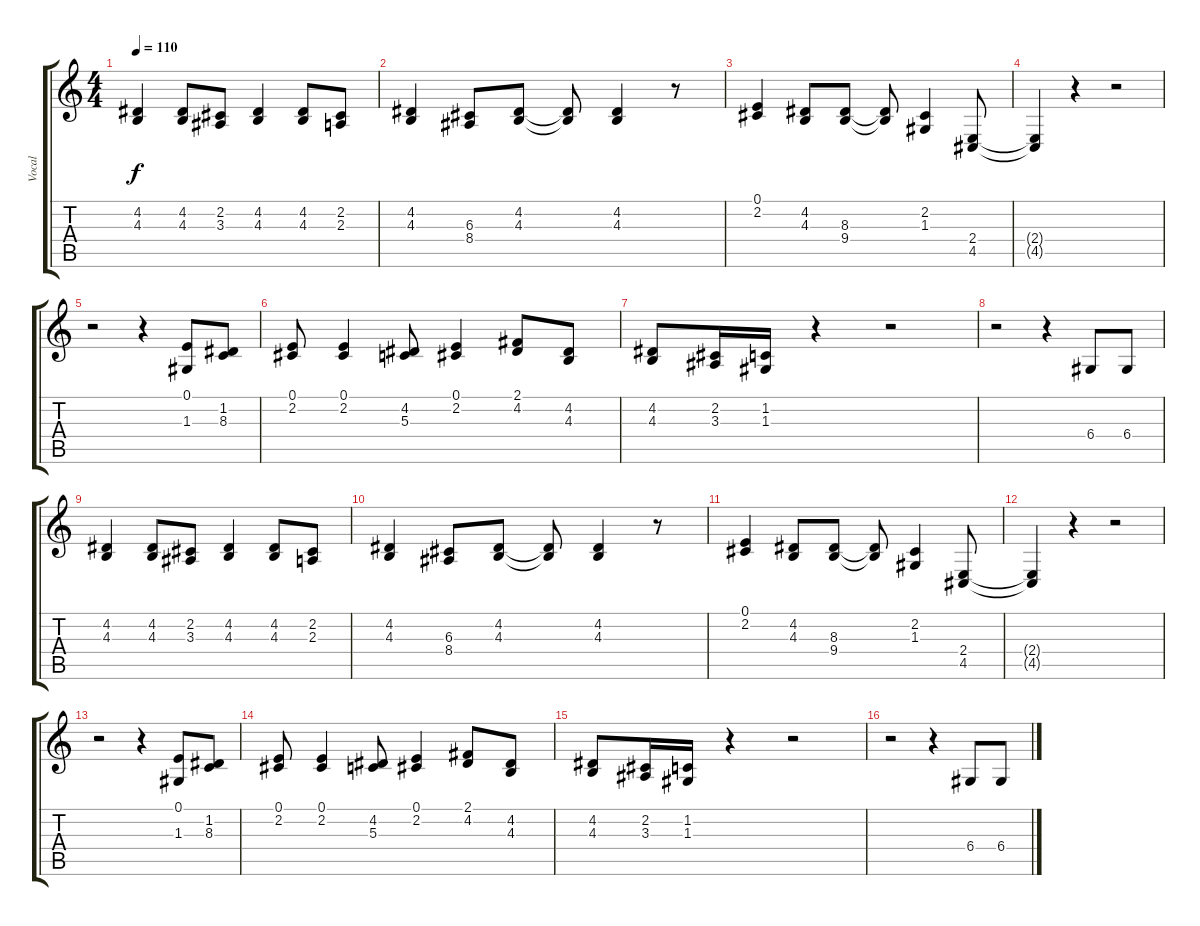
\track ("Vocal" "Vocal") {instrument lead8bassandlead}
\staff {score tabs}
\tuning (E4 B3 G3 D3 A2 E2) {hide}
\ts (4 4)
\tempo 110
\clef g2
\ks c
(4.2 4.3).4{dy f} (4.2 4.3).8 (2.2 3.3).8 (4.2 4.3).4 (4.2 4.3).8 (2.2 2.3).8 |
(4.2 4.3).4 (6.3 8.4).8 (4.2 4.3).8 (4.2{t} 4.3{t}).8 (4.2 4.3).4 r.8 |
(0.1 2.2).4 (4.2 4.3).8 (8.3 9.4).8 (8.3{t} 9.4{t}).8 (2.2 1.3).4 (2.4 4.5).8 |
(2.4{t} 4.5{t}).4 r.4 r.2 |
r.2 r.4 (0.1 1.3).8 (1.2 8.3).8 |
(0.1 2.2).8 (0.1 2.2).4 (4.2 5.3).8 (0.1 2.2).4 (2.1 4.2).8 (4.2 4.3).8 |
(4.2 4.3).8 (2.2 3.3).16 (1.2 1.3).16 r.4 r.2 |
r.2 r.4 6.4.8 6.4.8 |
(4.2 4.3).4 (4.2 4.3).8 (2.2 3.3).8 (4.2 4.3).4 (4.2 4.3).8 (2.2 2.3).8 |
(4.2 4.3).4 (6.3 8.4).8 (4.2 4.3).8 (4.2{t} 4.3{t}).8 (4.2 4.3).4 r.8 |
(0.1 2.2).4 (4.2 4.3).8 (8.3 9.4).8 (8.3{t} 9.4{t}).8 (2.2 1.3).4 (2.4 4.5).8 |
(2.4{t} 4.5{t}).4 r.4 r.2 |
r.2 r.4 (0.1 1.3).8 (1.2 8.3).8 |
(0.1 2.2).8 (0.1 2.2).4 (4.2 5.3).8 (0.1 2.2).4 (2.1 4.2).8 (4.2 4.3).8 |
(4.2 4.3).8 (2.2 3.3).16 (1.2 1.3).16 r.4 r.2 |
r.2 r.4 6.4.8 6.4.8
